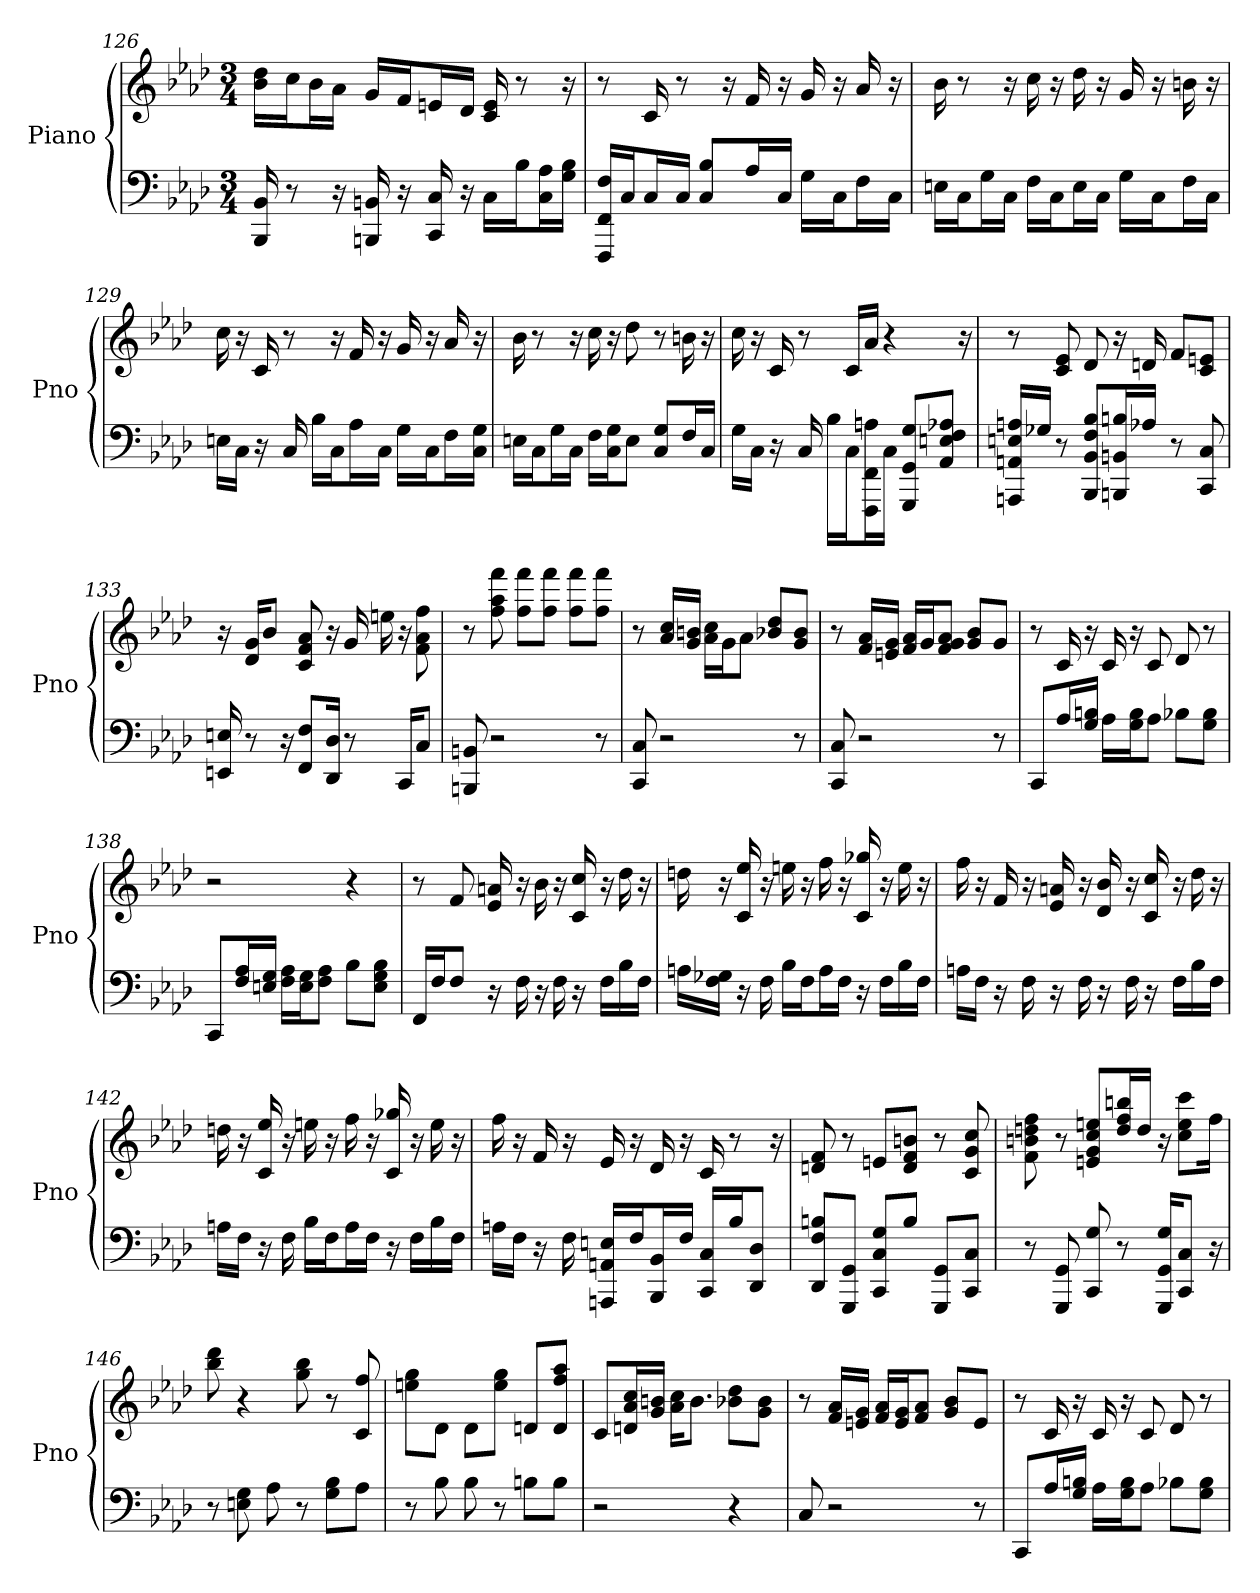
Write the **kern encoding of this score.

**kern	**kern
*part1	*part1
*staff2	*staff1
*I"Piano	*
*I'Pno	*
*clefF4	*clefG2
*k[b-e-a-d-]	*k[b-e-a-d-]
*A-:	*A-:
*M3/4	*M3/4
=126	=126
16BB- 16BBB-	16dd-\ 16b-\LL
8r	16cc\J
.	16b-\L
16r	16a-\JJ
16BBB 16BB	16g/LL
16r	16f/J
16C 16CC	16e/L
16r	16d-/JJ
16C\LL	16c 16e
16B-\J	8r
16A-\ 16C\L	.
16G\ 16B-\JJ	16r
=127	=127
16FFF/ 16FF/ 16F/LL	8r
16C/J	.
16C/L	16c
16C/JJ	8r
8C/ 8B-/L	.
.	16r
16A-/L	16f
16C/JJ	16r
16G\LL	16g
16C\J	16r
16F\L	16a-
16C\JJ	16r
=128	=128
16E\LL	16b-
16C\J	8r
16G\L	.
16C\JJ	16r
16F\LL	16cc
16C\J	16r
16E\L	16dd-
16C\JJ	16r
16G\LL	16g
16C\J	16r
16F\L	16b
16C\JJ	16r
=129	=129
16E\LL	16cc
16C\JJ	16r
16r	16c
16C	8r
16B-\LL	.
16C\J	16r
16A-\L	16f
16C\JJ	16r
16G\LL	16g
16C\J	16r
16F\L	16a-
16C\ 16G\JJ	16r
=130	=130
16E\LL	16b-
16C\J	8r
16G\L	.
16C\JJ	16r
16F\LL	16cc
16C\ 16G\J	16r
8E\J	8dd-
8C/ 8G/L	8r
16F/L	16b
16C/JJ	16r
=131	=131
16G\LL	16cc
16C\JJ	16r
16r	16c
16C	8r
16B-\LL	.
16C\J	16c/LL
16FFF\ 16A\ 16FF\L	16a-/JJ
16C\JJ	4r
8GG/ 8G/ 8GGG/L	.
8A-/ 8F/ 8E/ 8AA-/J	.
.	16r
=132	=132
16AAA/ 16A/ 16E/ 16AA/LL	8r
16G-/JJ	.
8r	8c 8e-
8BBB-/ 8F/ 8B-/ 8BB-/L	8d-
16BB/ 16B/ 16BBB/L	16r
16A-/JJ	16d
8r	8f/L
8C 8CC	8e/ 8c/J
=133	=133
16EE 16E	16r
8r	16d-/ 16g/KL
.	8b-/J
16r	.
8FF/ 8F/L	8f 8c 8a-
16DD-/ 16D-/Jk	16r
8r	16g
.	16ee
16CC/KL	16r
8C/J	8ff 8f 8a-
=134	=134
8BB 8BBB	8r
2r	8ff 8aa- 8fff
.	8ff\ 8fff\L
.	8ff\ 8fff\J
.	8ff\ 8fff\L
8r	8ff\ 8fff\J
=135	=135
8C 8CC	8r
2r	16a-/ 16cc/LL
.	16b/ 16g/JJ
.	16cc\ 16a-\LL
.	16g\J
.	8a-\J
.	8b-/ 8dd-/L
8r	8b-/ 8g/J
=136	=136
8C 8CC	8r
2r	16a-/ 16f/LL
.	16g/ 16e/JJ
.	16a-/ 16f/LL
.	16g/J
.	8a-/ 8f/ 8g/J
.	8b-/ 8g/L
8r	8g/J
=137	=137
8CC/L	8r
16A-/L	16c
16B/ 16G/JJ	16r
16A-\LL	16c
16B\ 16G\J	16r
8A-\J	8c
8B-\L	8d-
8G\ 8B-\J	8r
=138	=138
8CC/L	2r
16A-/ 16F/L	.
16E/ 16G/JJ	.
16A-\ 16F\LL	.
16E\ 16G\J	.
8A-\ 8F\J	.
8B-\L	4r
8B-\ 8E\ 8G\J	.
=139	=139
16FF/LL	8r
16F/J	.
8F/J	8f
16r	16e- 16a
16F	16r
16r	16b-
16F	16r
16r	16cc 16c
16F\LL	16r
16B-\	16dd-
16F\JJ	16r
=140	=140
16A\LL	16dd
16F\ 16G-\JJ	16r
16r	16ee- 16c
16F	16r
16B-\LL	16ee
16F\J	16r
16A\L	16ff
16F\JJ	16r
16r	16c 16gg-
16F\LL	16r
16B-\	16ee
16F\JJ	16r
=141	=141
16A\LL	16ff
16F\JJ	16r
16r	16f
16F	16r
16r	16e- 16a
16F	16r
16r	16b- 16d-
16F	16r
16r	16cc 16c
16F\LL	16r
16B-\	16dd-
16F\JJ	16r
=142	=142
16A\LL	16dd
16F\JJ	16r
16r	16c 16ee-
16F	16r
16B-\LL	16ee
16F\J	16r
16A\L	16ff
16F\JJ	16r
16r	16c 16gg-
16F\LL	16r
16B-\	16ee
16F\JJ	16r
=143	=143
16A\LL	16ff
16F\JJ	16r
16r	16f
16F	16r
16AA/ 16E/ 16AAA/LL	16e-
16F/J	16r
16BBB-/ 16BB-/L	16d-
16F/JJ	16r
16C/ 16CC/LL	16c
16B-/J	8r
8DD-/ 8D-/J	.
.	16r
=144	=144
8F/ 8B/ 8DD-/L	8d 8f
8GG/ 8GGG/J	8r
8CC/ 8C/ 8G/L	8e/L
8B/J	8d/ 8b/ 8f/J
8GG/ 8GGG/L	8r
8CC/ 8C/J	8c 8g 8cc
=145	=145
8r	8f 8b 8dd 8ff
8GGG 8GG	8r
8CC 8G	8e/ 8g/ 8cc/ 8ee/L
8r	16dd/ 16ff/ 16bb/L
.	16dd/JJ
16GG/ 16GGG/ 16G/KL	16r
8CC/ 8C/J	8ee\ 8cc\ 8ccc\L
16r	16ff\Jk
=146	=146
8r	8ddd- 8bb-
8E 8G	4r
8A-	.
8r	8gg 8bb-
8B-\ 8G\L	8r
8A-\J	8c 8ff
=147	=147
8r	8gg\ 8ee\L
8B-	8d-\J
8B-	8d-\L
8r	8ee\ 8gg\J
8B\L	8d/L
8B\J	8d/ 8aa-/ 8ff/J
=148	=148
2r	8c/L
.	16d/ 16cc/ 16a-/L
.	16g/ 16b/JJ
.	16cc\ 16a-\KL
.	8.b\J
4r	8dd-\ 8b-\L
.	8g\ 8b-\J
=149	=149
8C	8r
2r	16a-/ 16f/LL
.	16e/ 16g/JJ
.	16a-/ 16f/LL
.	16e/ 16g/J
.	8a-/ 8f/J
.	8b-/ 8g/L
8r	8e/J
=150	=150
8CC/L	8r
16A-/L	16c
16B/ 16G/JJ	16r
16A-\LL	16c
16B\ 16G\J	16r
8A-\J	8c
8B-\L	8d-
8B-\ 8G\J	8r
=	=
*-	*-
